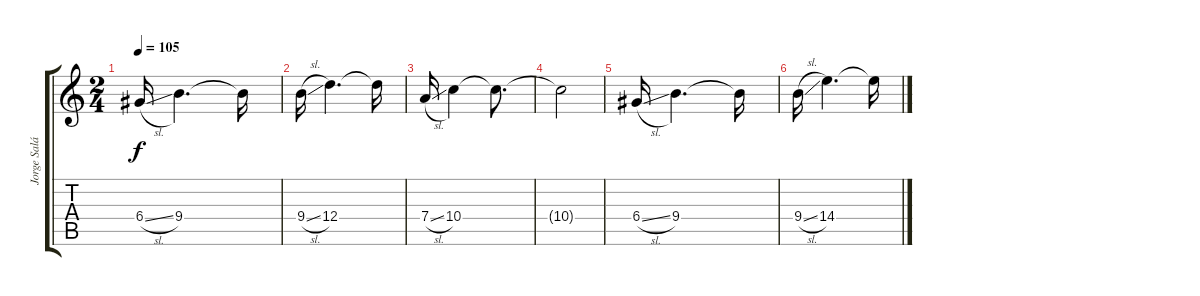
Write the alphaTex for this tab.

\track ("Jorge Salán" "Jorge Salá") {instrument overdrivenguitar}
\staff {score tabs}
\tuning (E4 B3 G3 D3 A2 E2) {hide}
\ts (2 4)
\tempo 105
\clef g2
\ks c
6.4{sl}.16{dy f} 9.4.4{d} 9.4{t}.16 |
9.4{sl}.16 12.4.4{d} 12.4{t}.16 |
7.4{sl}.16 10.4.4 10.4{t}.8{d} |
10.4{t}.2 |
6.4{sl}.16 9.4.4{d} 9.4{t}.16 |
9.4{sl}.16 14.4.4{d} 14.4{t}.16
